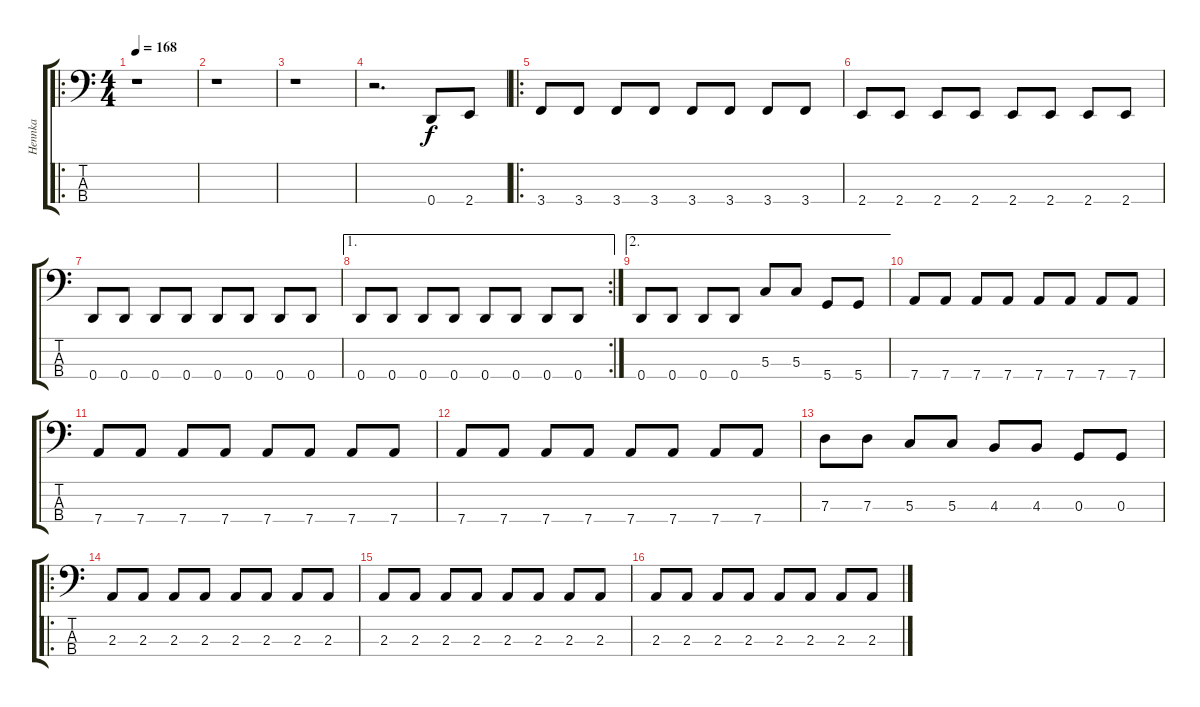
\track ("Hennka" "Hennka") {instrument electricbassfinger}
\staff {score tabs}
\tuning (F2 C2 G1 D1) {hide}
\ro
\ts (4 4)
\tempo 168
\clef f4
\ks c
r.1{dy f instrument electricbassfinger} |
r.1 |
r.1 |
r.2{d} 0.4.8 2.4.8 |
\ro
3.4.8 3.4.8 3.4.8 3.4.8 3.4.8 3.4.8 3.4.8 3.4.8 |
2.4.8 2.4.8 2.4.8 2.4.8 2.4.8 2.4.8 2.4.8 2.4.8 |
0.4.8 0.4.8 0.4.8 0.4.8 0.4.8 0.4.8 0.4.8 0.4.8 |
\ae 1
\rc 2
0.4.8 0.4.8 0.4.8 0.4.8 0.4.8 0.4.8 0.4.8 0.4.8 |
\ae 2
0.4.8 0.4.8 0.4.8 0.4.8 5.3.8 5.3.8 5.4.8 5.4.8 |
7.4.8 7.4.8 7.4.8 7.4.8 7.4.8 7.4.8 7.4.8 7.4.8 |
7.4.8 7.4.8 7.4.8 7.4.8 7.4.8 7.4.8 7.4.8 7.4.8 |
7.4.8 7.4.8 7.4.8 7.4.8 7.4.8 7.4.8 7.4.8 7.4.8 |
7.3.8 7.3.8 5.3.8 5.3.8 4.3.8 4.3.8 0.3.8 0.3.8 |
\ro
2.3.8 2.3.8 2.3.8 2.3.8 2.3.8 2.3.8 2.3.8 2.3.8 |
2.3.8 2.3.8 2.3.8 2.3.8 2.3.8 2.3.8 2.3.8 2.3.8 |
2.3.8 2.3.8 2.3.8 2.3.8 2.3.8 2.3.8 2.3.8 2.3.8
